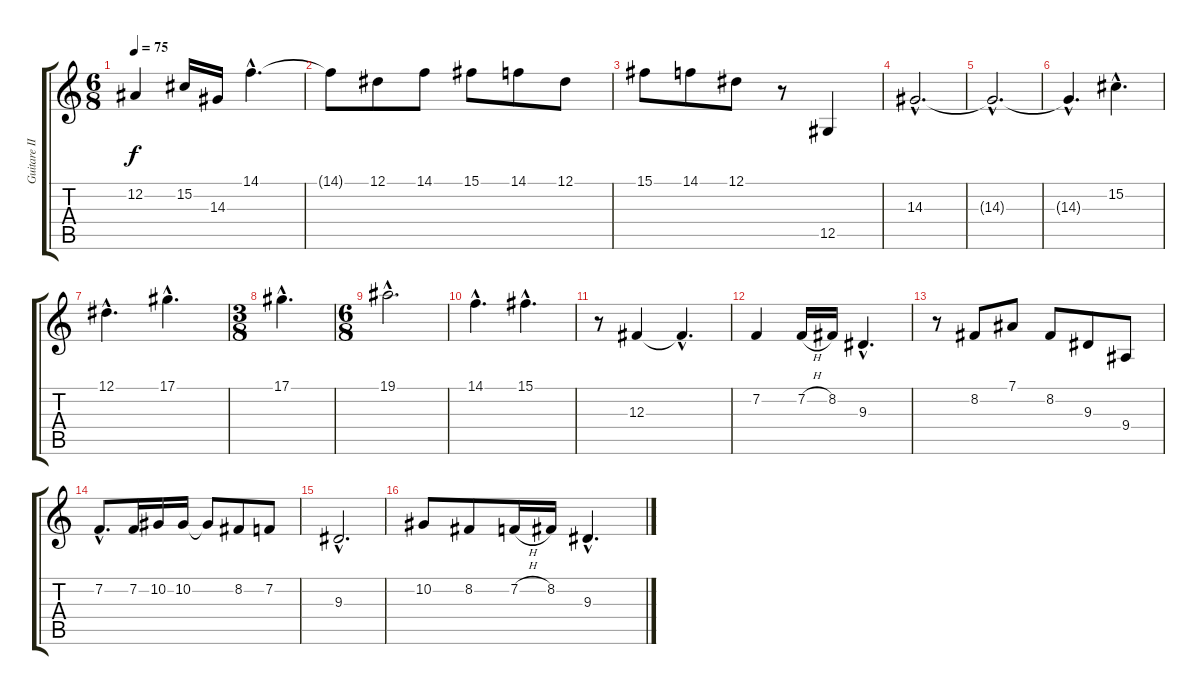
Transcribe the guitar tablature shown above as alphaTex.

\track ("Guitare II ( Orchestre )" "Guitare II") {instrument stringensemble1}
\staff {score tabs}
\tuning (Eb4 Bb3 Gb3 Db3 Ab2 Eb2) {hide}
\ts (6 8)
\tempo 75
\clef g2
\ks c
12.2.4{dy f} 15.2.16 14.3.16 14.1{hac}.4{d} |
14.1{t}.8 12.1.8 14.1.8 15.1.8 14.1.8 12.1.8 |
15.1.8 14.1.8 12.1.8 r.8 12.5.4 |
14.3{hac}.2{d} |
14.3{hac t}.2{d} |
14.3{hac t}.4{d} 15.2{hac}.4{d} |
12.1{hac}.4{d} 17.1{hac}.4{d} |
\ts (3 8)
17.1{hac}.4{d} |
\ts (6 8)
19.1{hac}.2{d} |
14.1{hac}.4{d} 15.1{hac}.4{d} |
r.8 12.3.4 12.3{hac t}.4{d} |
7.2.4 7.2{h}.16 8.2.16 9.3{hac}.4{d} |
r.8 8.2.8 7.1.8 8.2.8 9.3.8 9.4.8 |
7.2{hac}.8{d} 7.2.16 10.2.16 10.2.16 10.2{t}.8 8.2.8 7.2.8 |
9.3{hac}.2{d} |
10.2.8 8.2.8 7.2{h}.16 8.2.16 9.3{hac}.4{d}
